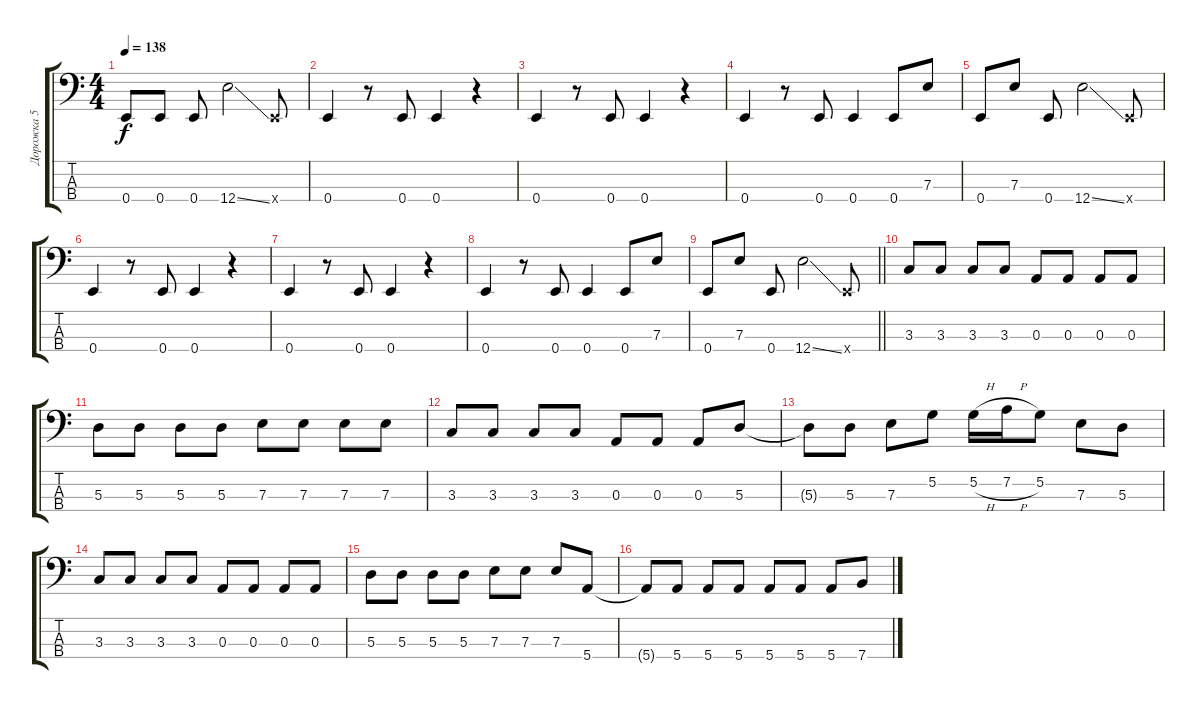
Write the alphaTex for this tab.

\track ("Дорожка 5" "Дорожка 5") {instrument electricbassfinger}
\staff {score tabs}
\tuning (G2 D2 A1 E1) {hide}
\ts (4 4)
\tempo 138
\clef f4
\ks c
0.4.8{dy f} 0.4.8 0.4.8 12.4{ss}.2 0.4{x}.8 |
0.4.4 r.8 0.4.8 0.4.4 r.4 |
0.4.4 r.8 0.4.8 0.4.4 r.4 |
0.4.4 r.8 0.4.8 0.4.4 0.4.8 7.3.8 |
0.4.8 7.3.8 0.4.8 12.4{ss}.2 0.4{x}.8 |
0.4.4 r.8 0.4.8 0.4.4 r.4 |
0.4.4 r.8 0.4.8 0.4.4 r.4 |
0.4.4 r.8 0.4.8 0.4.4 0.4.8 7.3.8 |
\barLineRight lightlight
0.4.8 7.3.8 0.4.8 12.4{ss}.2 0.4{x}.8 |
3.3.8 3.3.8 3.3.8 3.3.8 0.3.8 0.3.8 0.3.8 0.3.8 |
5.3.8 5.3.8 5.3.8 5.3.8 7.3.8 7.3.8 7.3.8 7.3.8 |
3.3.8 3.3.8 3.3.8 3.3.8 0.3.8 0.3.8 0.3.8 5.3.8 |
5.3{t}.8 5.3.8 7.3.8 5.2.8 5.2{h}.16 7.2{h}.16 5.2.8 7.3.8 5.3.8 |
3.3.8 3.3.8 3.3.8 3.3.8 0.3.8 0.3.8 0.3.8 0.3.8 |
5.3.8 5.3.8 5.3.8 5.3.8 7.3.8 7.3.8 7.3.8 5.4.8 |
5.4{t}.8 5.4.8 5.4.8 5.4.8 5.4.8 5.4.8 5.4.8 7.4.8
